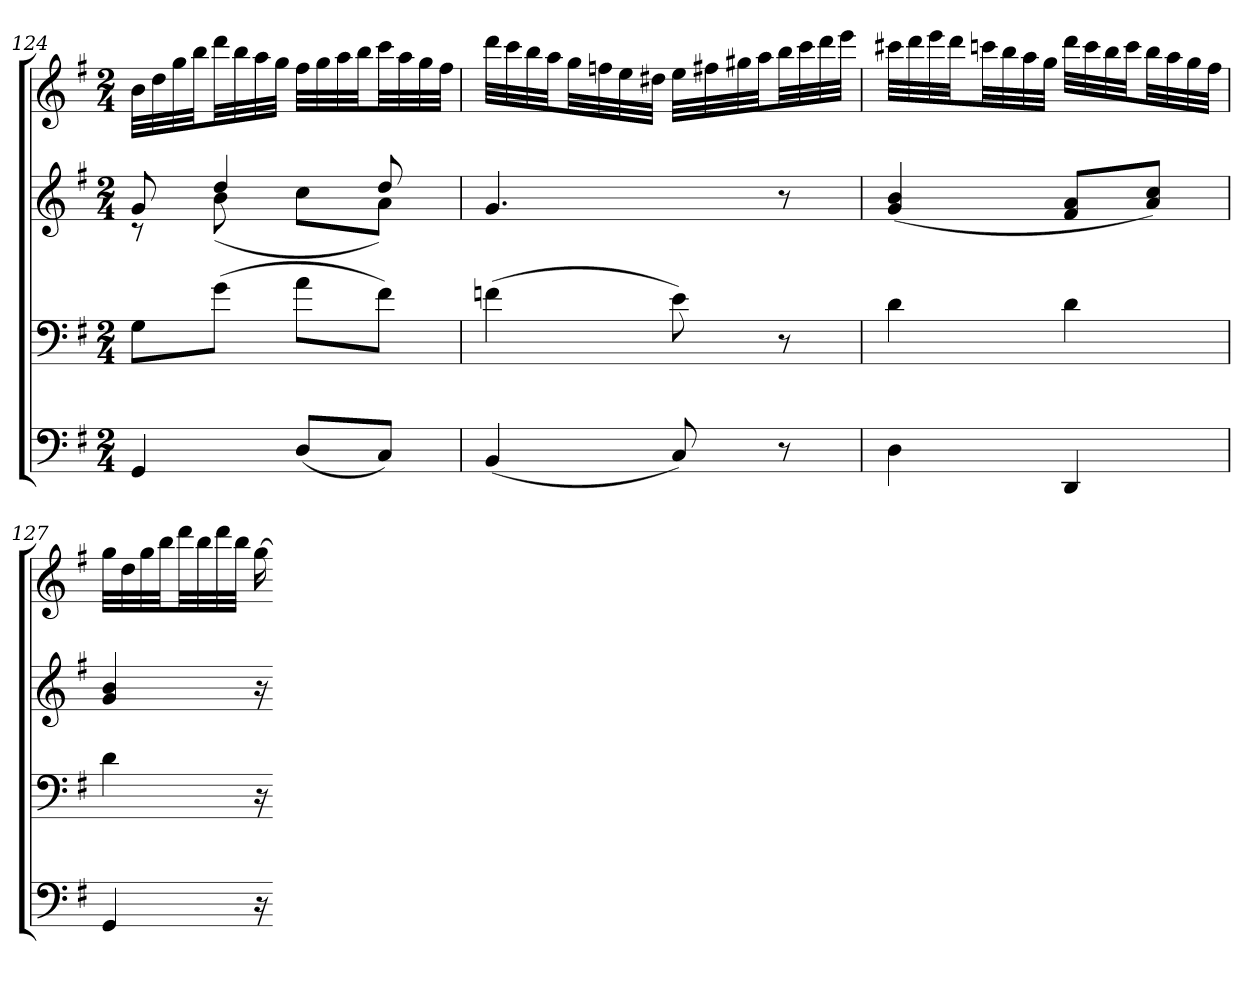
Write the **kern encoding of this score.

**kern	**kern	**kern	**kern
*part4	*part3	*part2	*part1
*staff4	*staff3	*staff2	*staff1
*clefF4	*clefF4	*clefG2	*clefG2
*k[f#]	*k[f#]	*k[f#]	*k[f#]
*G:	*G:	*G:	*G:
*M2/4	*M2/4	*M2/4	*M2/4
=124	=124	=124	=124
*	*	*^	*
4GG	8GL	8g	8r	32bLLL
.	.	.	.	32dd
.	.	.	.	32gg
.	.	.	.	32bbJJ
.	(8gJ	4dd	(8b	32dddLL
.	.	.	.	32bb
.	.	.	.	32aa
.	.	.	.	32ggJJJ
(8DL	8aL	.	8ccL	32ff#LLL
.	.	.	.	32gg
.	.	.	.	32aa
.	.	.	.	32bbJJ
8CJ)	8f#J)	8dd	8aJ)	32cccLL
.	.	.	.	32aa
.	.	.	.	32gg
.	.	.	.	32ff#JJJ
*	*	*v	*v	*
=125	=125	=125	=125
(4BB	(4fn	4.g	32dddLLL
.	.	.	32ccc
.	.	.	32bb
.	.	.	32aaJJ
.	.	.	32ggLL
.	.	.	32ffn
.	.	.	32ee
.	.	.	32dd#XJJJ
8C)	8e)	.	32eeLLL
.	.	.	32ff#X
.	.	.	32gg#X
.	.	.	32aaJJ
8r	8r	8r	32bbLL
.	.	.	32ccc
.	.	.	32ddd
.	.	.	32eeeJJJ
=126	=126	=126	=126
4D	4d	(4g 4b	32ccc#XLLL
.	.	.	32ddd
.	.	.	32eee
.	.	.	32dddJJ
.	.	.	32cccnLL
.	.	.	32bb
.	.	.	32aa
.	.	.	32ggJJJ
4DD	4d	8f# 8aL	32dddLLL
.	.	.	32ccc
.	.	.	32bb
.	.	.	32cccJJ
.	.	8a 8ccJ)	32bbLL
.	.	.	32aa
.	.	.	32gg
.	.	.	32ff#JJJ
=127	=127	=127	=127
4GG	4d	4g 4b	32ggLLL
.	.	.	32dd
.	.	.	32gg
.	.	.	32bbJJ
.	.	.	32dddLL
.	.	.	32bb
.	.	.	32ddd
.	.	.	32bbJJJ
16r	16r	16r	[16gg
=-	=-	=-	=-
*-	*-	*-	*-
